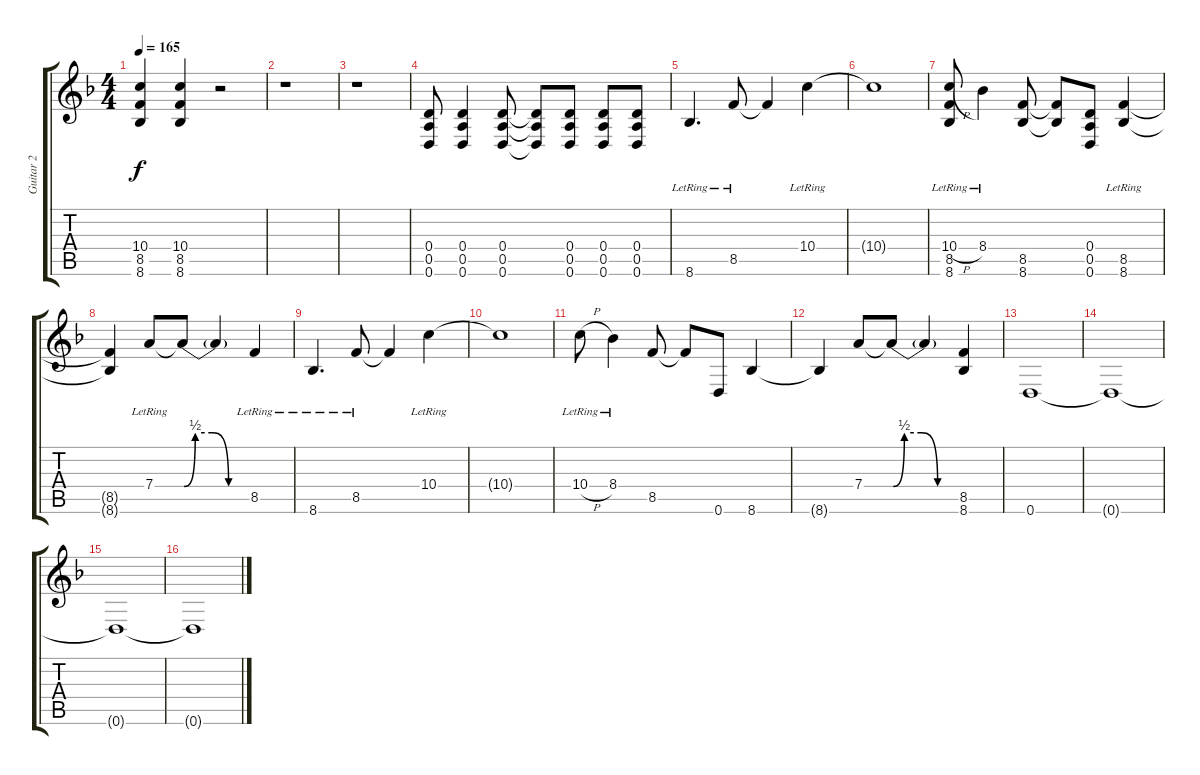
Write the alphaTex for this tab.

\track ("Guitar 2" "Guitar 2") {instrument electricguitarjazz}
\staff {score tabs}
\tuning (E4 B3 G3 D3 A2 D2) {hide}
\ts (4 4)
\tempo 165
\clef g2
\ks f
(10.4 8.5 8.6).4{dy f} (10.4 8.5 8.6).4 r.2 |
r.1 |
r.1 |
(0.4 0.5 0.6).8 (0.4 0.5 0.6).4 (0.4 0.5 0.6).8 (0.4{t} 0.5{t} 0.6{t}).8 (0.4 0.5 0.6).8 (0.4 0.5 0.6).8 (0.4 0.5 0.6).8 |
8.6{lr}.4{d} 8.5{lr}.8 8.5{t}.4 10.4{lr}.4 |
10.4{t}.1 |
(10.4{h lr} 8.5{lr} 8.6{lr}).8 8.4{lr}.4 (8.5 8.6).8 (8.5{t} 8.6{t}).8 (0.4 0.5 0.6).8 (8.5{lr} 8.6{lr}).4 |
(8.5{t} 8.6{t}).4 7.4{lr}.8 7.4{be (custom 0 0 10 2 25 2 40 0 60 0) t}.8 7.4{t}.4 8.5{lr}.4 |
8.6{lr}.4{d} 8.5{lr}.8 8.5{t}.4 10.4{lr}.4 |
10.4{t}.1 |
10.4{h lr}.8 8.4{lr}.4 8.5.8 8.5{t}.8 0.6.8 8.6.4 |
8.6{t}.4 7.4.8 7.4{be (custom 0 0 10 2 25 2 40 0 60 0) t}.8 7.4{t}.4 (8.5 8.6).4 |
0.6.1 |
0.6{t}.1 |
0.6{t}.1 |
0.6{t}.1
